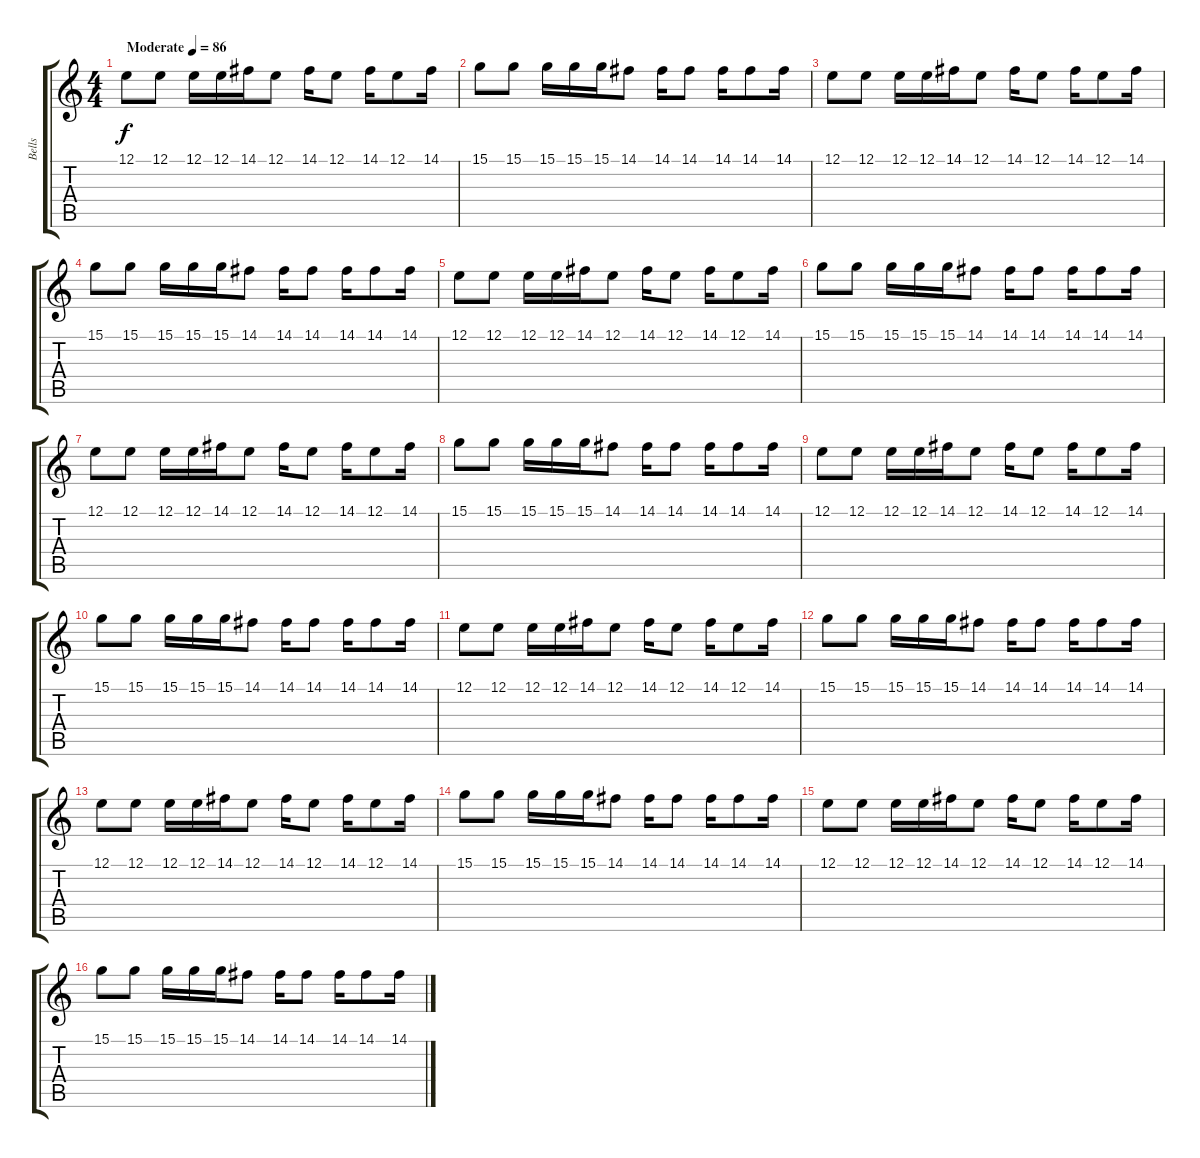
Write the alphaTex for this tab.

\track ("Bells" "Bells") {instrument tinklebell}
\staff {score tabs}
\tuning (E4 B3 G3 D3 A2 E2) {hide}
\ts (4 4)
\tempo (86 "Moderate")
\clef g2
\ks c
12.1.8{dy f instrument tinklebell} 12.1.8 12.1.16 12.1.16 14.1.16 12.1.8 14.1.16 12.1.8 14.1.16 12.1.8 14.1.16 |
15.1.8 15.1.8 15.1.16 15.1.16 15.1.16 14.1.8 14.1.16 14.1.8 14.1.16 14.1.8 14.1.16 |
12.1.8 12.1.8 12.1.16 12.1.16 14.1.16 12.1.8 14.1.16 12.1.8 14.1.16 12.1.8 14.1.16 |
15.1.8 15.1.8 15.1.16 15.1.16 15.1.16 14.1.8 14.1.16 14.1.8 14.1.16 14.1.8 14.1.16 |
12.1.8 12.1.8 12.1.16 12.1.16 14.1.16 12.1.8 14.1.16 12.1.8 14.1.16 12.1.8 14.1.16 |
15.1.8 15.1.8 15.1.16 15.1.16 15.1.16 14.1.8 14.1.16 14.1.8 14.1.16 14.1.8 14.1.16 |
12.1.8 12.1.8 12.1.16 12.1.16 14.1.16 12.1.8 14.1.16 12.1.8 14.1.16 12.1.8 14.1.16 |
15.1.8 15.1.8 15.1.16 15.1.16 15.1.16 14.1.8 14.1.16 14.1.8 14.1.16 14.1.8 14.1.16 |
12.1.8 12.1.8 12.1.16 12.1.16 14.1.16 12.1.8 14.1.16 12.1.8 14.1.16 12.1.8 14.1.16 |
15.1.8 15.1.8 15.1.16 15.1.16 15.1.16 14.1.8 14.1.16 14.1.8 14.1.16 14.1.8 14.1.16 |
12.1.8 12.1.8 12.1.16 12.1.16 14.1.16 12.1.8 14.1.16 12.1.8 14.1.16 12.1.8 14.1.16 |
15.1.8 15.1.8 15.1.16 15.1.16 15.1.16 14.1.8 14.1.16 14.1.8 14.1.16 14.1.8 14.1.16 |
12.1.8 12.1.8 12.1.16 12.1.16 14.1.16 12.1.8 14.1.16 12.1.8 14.1.16 12.1.8 14.1.16 |
15.1.8 15.1.8 15.1.16 15.1.16 15.1.16 14.1.8 14.1.16 14.1.8 14.1.16 14.1.8 14.1.16 |
12.1.8 12.1.8 12.1.16 12.1.16 14.1.16 12.1.8 14.1.16 12.1.8 14.1.16 12.1.8 14.1.16 |
15.1.8 15.1.8 15.1.16 15.1.16 15.1.16 14.1.8 14.1.16 14.1.8 14.1.16 14.1.8 14.1.16
